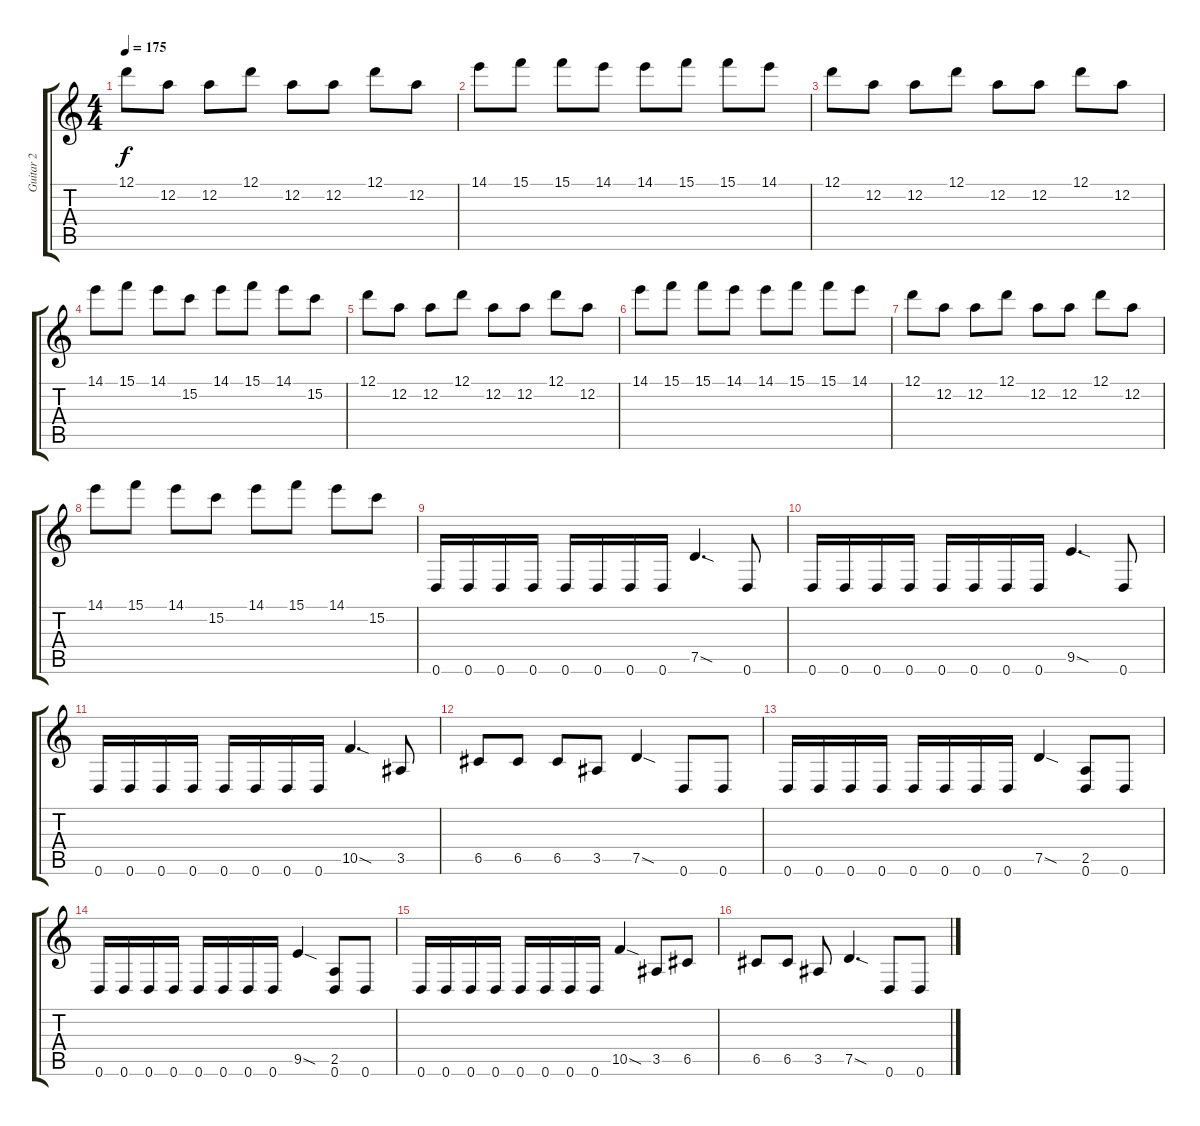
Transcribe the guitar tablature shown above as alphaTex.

\track ("Guitar 2" "Guitar 2") {instrument overdrivenguitar}
\staff {score tabs}
\tuning (D4 A3 F3 C3 G2 D2) {hide}
\ts (4 4)
\tempo 175
\clef g2
\ks c
12.1.8{dy f} 12.2.8 12.2.8 12.1.8 12.2.8 12.2.8 12.1.8 12.2.8 |
14.1.8 15.1.8 15.1.8 14.1.8 14.1.8 15.1.8 15.1.8 14.1.8 |
12.1.8 12.2.8 12.2.8 12.1.8 12.2.8 12.2.8 12.1.8 12.2.8 |
14.1.8 15.1.8 14.1.8 15.2.8 14.1.8 15.1.8 14.1.8 15.2.8 |
12.1.8 12.2.8 12.2.8 12.1.8 12.2.8 12.2.8 12.1.8 12.2.8 |
14.1.8 15.1.8 15.1.8 14.1.8 14.1.8 15.1.8 15.1.8 14.1.8 |
12.1.8 12.2.8 12.2.8 12.1.8 12.2.8 12.2.8 12.1.8 12.2.8 |
14.1.8 15.1.8 14.1.8 15.2.8 14.1.8 15.1.8 14.1.8 15.2.8 |
0.6.16 0.6.16 0.6.16 0.6.16 0.6.16 0.6.16 0.6.16 0.6.16 7.5{sod}.4{d} 0.6.8 |
0.6.16 0.6.16 0.6.16 0.6.16 0.6.16 0.6.16 0.6.16 0.6.16 9.5{sod}.4{d} 0.6.8 |
0.6.16 0.6.16 0.6.16 0.6.16 0.6.16 0.6.16 0.6.16 0.6.16 10.5{sod}.4{d} 3.5.8 |
6.5.8 6.5.8 6.5.8 3.5.8 7.5{sod}.4 0.6.8 0.6.8 |
0.6.16 0.6.16 0.6.16 0.6.16 0.6.16 0.6.16 0.6.16 0.6.16 7.5{sod}.4 (2.5 0.6).8 0.6.8 |
0.6.16 0.6.16 0.6.16 0.6.16 0.6.16 0.6.16 0.6.16 0.6.16 9.5{sod}.4 (2.5 0.6).8 0.6.8 |
0.6.16 0.6.16 0.6.16 0.6.16 0.6.16 0.6.16 0.6.16 0.6.16 10.5{sod}.4 3.5.8 6.5.8 |
6.5.8 6.5.8 3.5.8 7.5{sod}.4{d} 0.6.8 0.6.8
